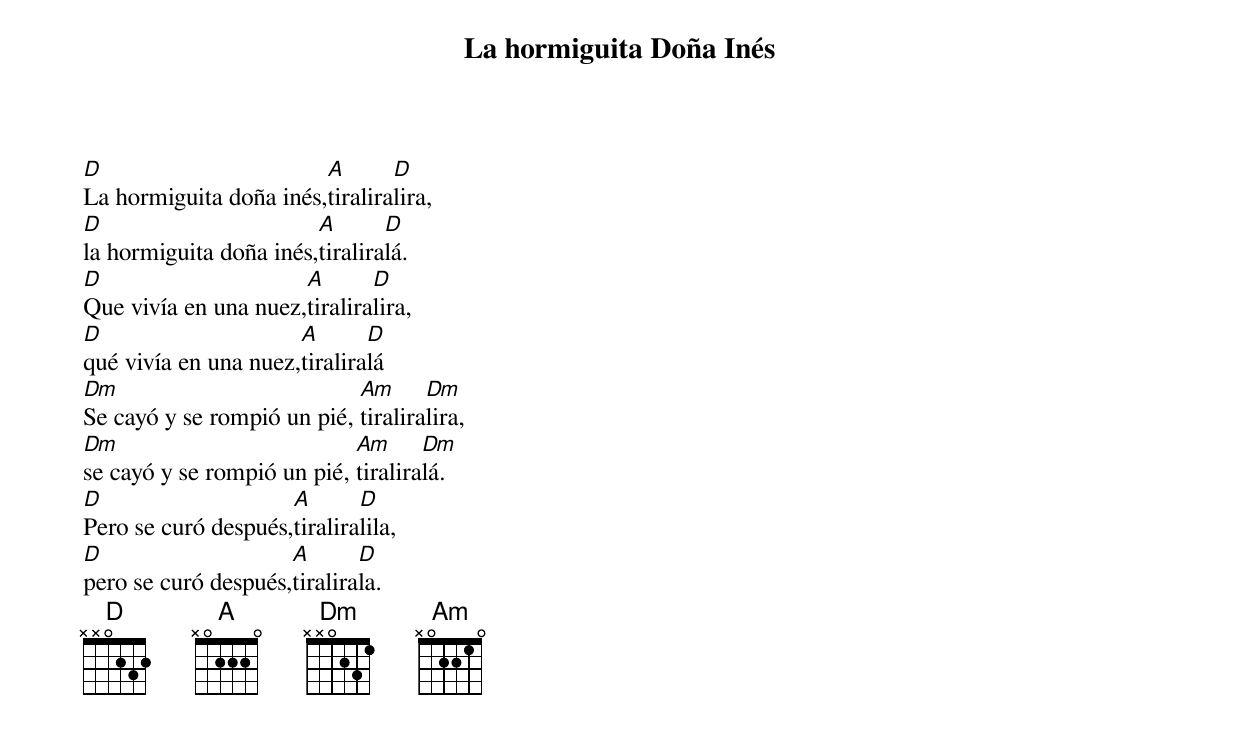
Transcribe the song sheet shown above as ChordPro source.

{title: La hormiguita Doña Inés}

[D]La hormiguita doña inés,[A]tiralira[D]lira,
[D]la hormiguita doña inés,[A]tiralira[D]lá.
[D]Que vivía en una nuez,[A]tiralira[D]lira,
[D]qué vivía en una nuez,[A]tiralira[D]lá
[Dm]Se cayó y se rompió un pié, [Am]tiralira[Dm]lira,
[Dm]se cayó y se rompió un pié, [Am]tiralira[Dm]lá.
[D]Pero se curó después,[A]tiralira[D]lila,
[D]pero se curó después,[A]tiralira[D]la.
